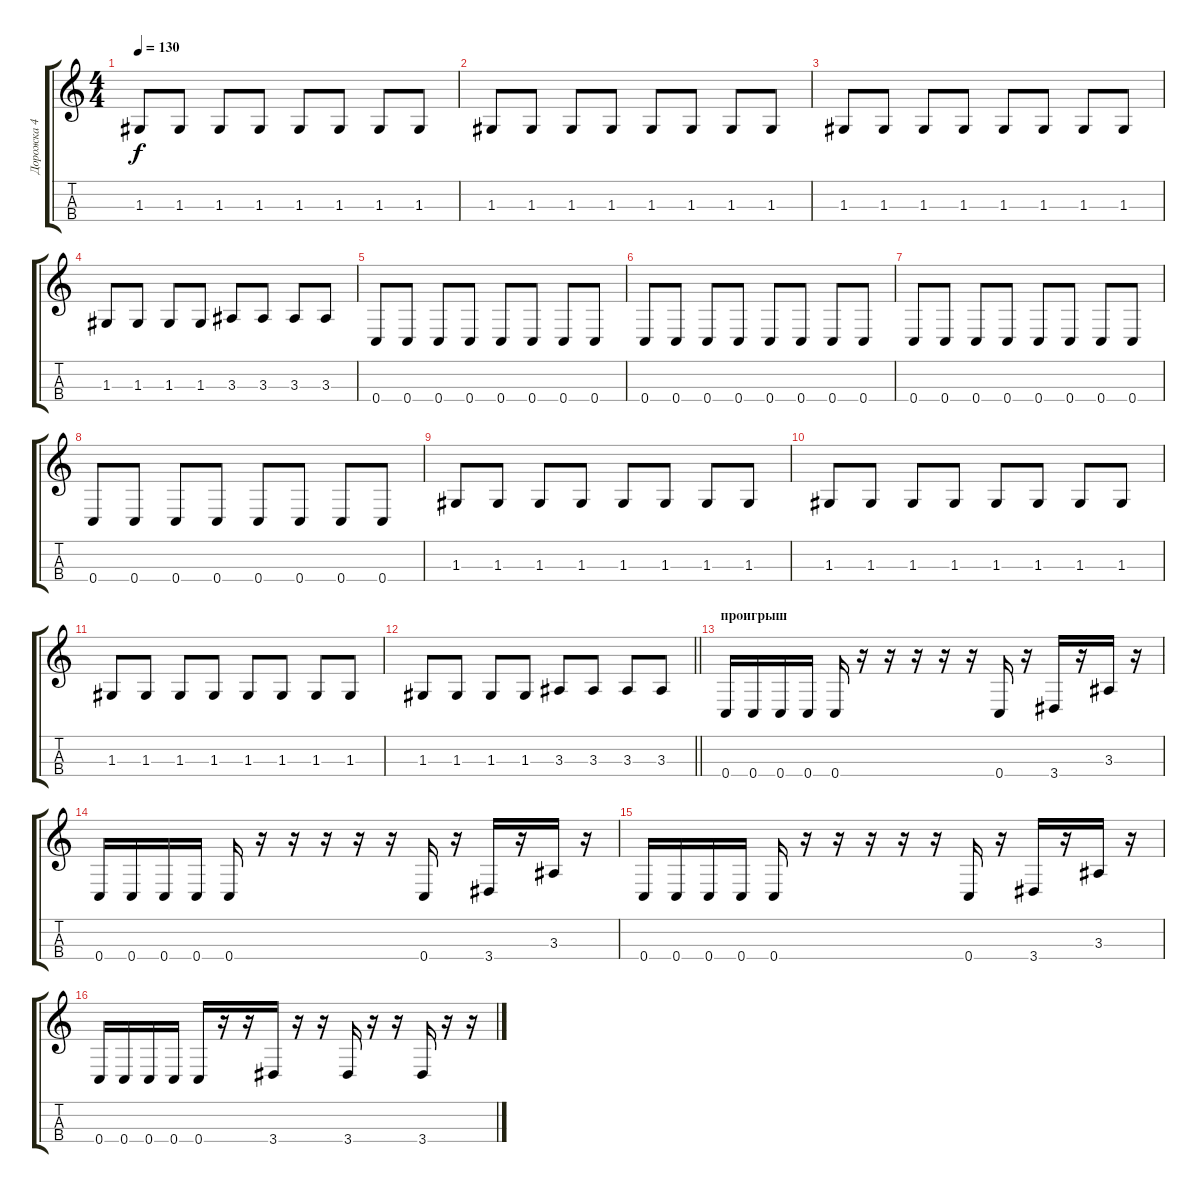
\track ("Дорожка 4" "Дорожка 4") {instrument electricbassfinger}
\staff {score tabs}
\tuning (F3 C3 G2 C2) {hide}
\ts (4 4)
\tempo 130
\clef g2
\ks c
1.3.8{dy f} 1.3.8 1.3.8 1.3.8 1.3.8 1.3.8 1.3.8 1.3.8 |
1.3.8 1.3.8 1.3.8 1.3.8 1.3.8 1.3.8 1.3.8 1.3.8 |
1.3.8 1.3.8 1.3.8 1.3.8 1.3.8 1.3.8 1.3.8 1.3.8 |
1.3.8 1.3.8 1.3.8 1.3.8 3.3.8 3.3.8 3.3.8 3.3.8 |
0.4.8 0.4.8 0.4.8 0.4.8 0.4.8 0.4.8 0.4.8 0.4.8 |
0.4.8 0.4.8 0.4.8 0.4.8 0.4.8 0.4.8 0.4.8 0.4.8 |
0.4.8 0.4.8 0.4.8 0.4.8 0.4.8 0.4.8 0.4.8 0.4.8 |
0.4.8 0.4.8 0.4.8 0.4.8 0.4.8 0.4.8 0.4.8 0.4.8 |
1.3.8 1.3.8 1.3.8 1.3.8 1.3.8 1.3.8 1.3.8 1.3.8 |
1.3.8 1.3.8 1.3.8 1.3.8 1.3.8 1.3.8 1.3.8 1.3.8 |
1.3.8 1.3.8 1.3.8 1.3.8 1.3.8 1.3.8 1.3.8 1.3.8 |
\barLineRight lightlight
1.3.8 1.3.8 1.3.8 1.3.8 3.3.8 3.3.8 3.3.8 3.3.8 |
\section ("" "проигрыш")
0.4.16 0.4.16 0.4.16 0.4.16 0.4.16 r.16 r.16 r.16 r.16 r.16 0.4.16 r.16 3.4.16 r.16 3.3.16 r.16 |
0.4.16 0.4.16 0.4.16 0.4.16 0.4.16 r.16 r.16 r.16 r.16 r.16 0.4.16 r.16 3.4.16 r.16 3.3.16 r.16 |
0.4.16 0.4.16 0.4.16 0.4.16 0.4.16 r.16 r.16 r.16 r.16 r.16 0.4.16 r.16 3.4.16 r.16 3.3.16 r.16 |
0.4.16 0.4.16 0.4.16 0.4.16 0.4.16 r.16 r.16 3.4.16 r.16 r.16 3.4.16 r.16 r.16 3.4.16 r.16 r.16
